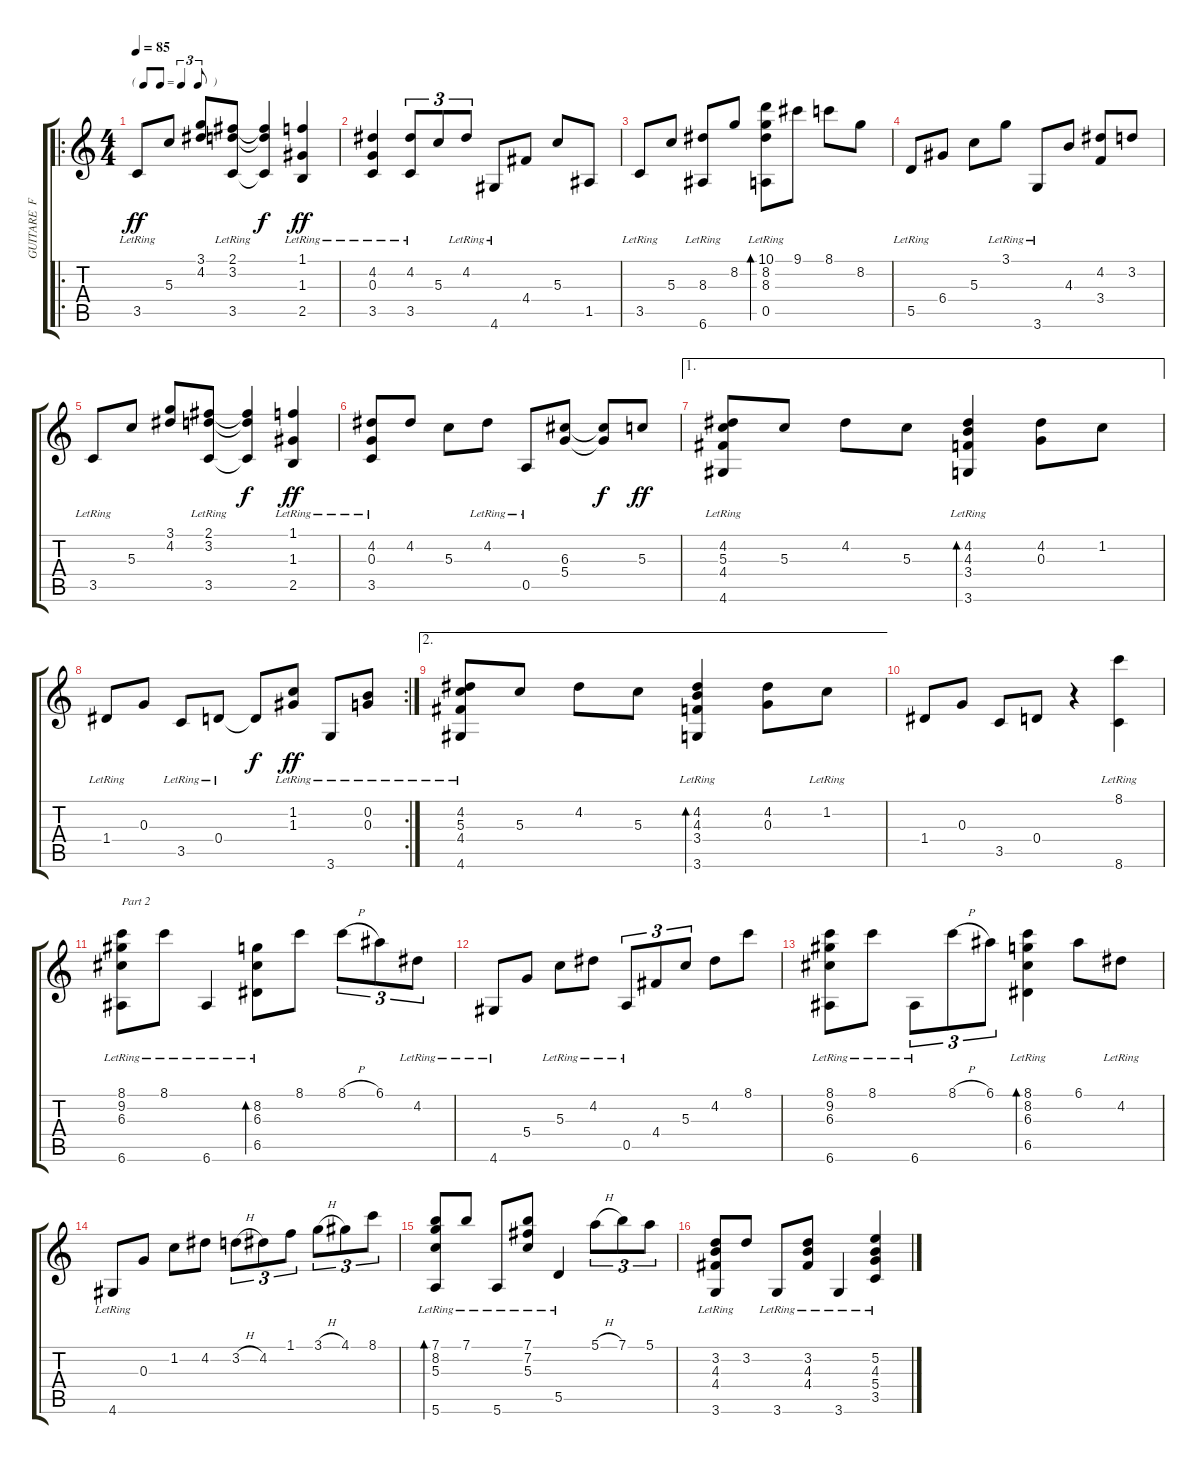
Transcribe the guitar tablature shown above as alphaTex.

\track ("GUITARE  FRETLESS" "GUITARE  F") {instrument fretlessbass}
\staff {score tabs}
\tuning (E4 B3 G3 D3 A2 E2) {hide}
\ro
\ts (4 4)
\tf triplet8th
\tempo 85
\clef g2
\ks c
3.5{lr}.8{dy ff instrument fretlessbass} 5.3.8 (3.1 4.2).8 (2.1 3.2 3.5{lr}).8 (2.1{t} 3.2{t} 3.5{t}).4{dy f} (1.1 1.3 2.5{lr}).4{dy ff} |
(4.2 0.3 3.5{lr}).4 (4.2 3.5{lr}).8{tu (3 2)} 5.3.8{tu (3 2)} 4.2{lr}.8{tu (3 2)} 4.6{lr}.8 4.4.8 5.3.8 1.5.8 |
3.5{lr}.8 5.3.8 (8.3 6.6{lr}).8 8.2.8 (10.1 8.2{lr} 8.3{lr} 0.5{lr}).8{bd 120} 9.1.8 8.1.8 8.2.8 |
5.5{lr}.8 6.4.8 5.3.8 3.1{lr}.8 3.6{lr}.8 4.3.8 (4.2 3.4).8 3.2.8 |
3.5{lr}.8 5.3.8 (3.1 4.2).8 (2.1{lr} 3.2{lr} 3.5{lr}).8 (2.1{t} 3.2{t} 3.5{t}).4{dy f} (1.1 1.3 2.5{lr}).4{dy ff} |
(4.2 0.3 3.5{lr}).8 4.2.8 5.3.8 4.2{lr}.8 0.5{lr}.8 (6.3 5.4).8 (6.3{t} 5.4{t}).8{dy f} 5.3.8{dy ff} |
\ae 1
(4.2 5.3 4.4 4.6{lr}).8 5.3.8 4.2.8 5.3.8 (4.2{lr} 4.3 3.4 3.6{lr}).4{bd 120} (4.2 0.3).8 1.2.8 |
\rc 2
1.4{lr}.8 0.3.8 3.5{lr}.8 0.4{lr}.8 0.4{t}.8{dy f} (1.2{lr} 1.3{lr}).8{dy ff} 3.6{lr}.8 (0.2{lr} 0.3{lr}).8 |
\ae 2
(4.2 5.3 4.4 4.6{lr}).8 5.3.8 4.2.8 5.3.8 (4.2 4.3 3.4{lr} 3.6{lr}).4{bd 120} (4.2 0.3).8 1.2{lr}.8 |
1.4.8 0.3.8 3.5.8 0.4.8 r.4 (8.1 8.6{lr}).4 |
(8.1 9.2 6.3 6.6{lr}).8{txt "Part 2"} 8.1{lr}.8 6.6{lr}.4 (8.2{lr} 6.3{lr} 6.5).8{bd 120} 8.1.8 8.1{h}.8{tu (3 2)} 6.1.8{tu (3 2)} 4.2{lr}.8{tu (3 2)} |
4.6{lr}.8 5.4.8 5.3{lr}.8 4.2{lr}.8 0.5{lr}.8{tu (3 2)} 4.4.8{tu (3 2)} 5.3.8{tu (3 2)} 4.2.8 8.1.8 |
(8.1 9.2 6.3 6.6{lr}).8 8.1{lr}.8 6.6{lr}.8{tu (3 2)} 8.1{h}.8{tu (3 2)} 6.1.8{tu (3 2)} (8.1 8.2 6.3 6.5{lr}).4{bd 120} 6.1.8 4.2{lr}.8 |
4.6{lr}.8 0.3.8 1.2.8 4.2.8 3.2{h}.8{tu (3 2)} 4.2.8{tu (3 2)} 1.1.8{tu (3 2)} 3.1{h}.8{tu (3 2)} 4.1.8{tu (3 2)} 8.1.8{tu (3 2)} |
(7.1{lr} 8.2{lr} 5.3{lr} 5.6{lr}).8{bd 120} 7.1{lr}.8 5.6{lr}.8 (7.1{lr} 7.2{lr} 5.3{lr}).8 5.5{lr}.4 5.1{h}.8{tu (3 2)} 7.1.8{tu (3 2)} 5.1.8{tu (3 2)} |
(3.2 4.3 4.4 3.6{lr}).8 3.2.8 3.6{lr}.8 (3.2{lr} 4.3{lr} 4.4{lr}).8 3.6{lr}.4 (5.2{lr} 4.3{lr} 5.4{lr} 3.5{lr}).4
